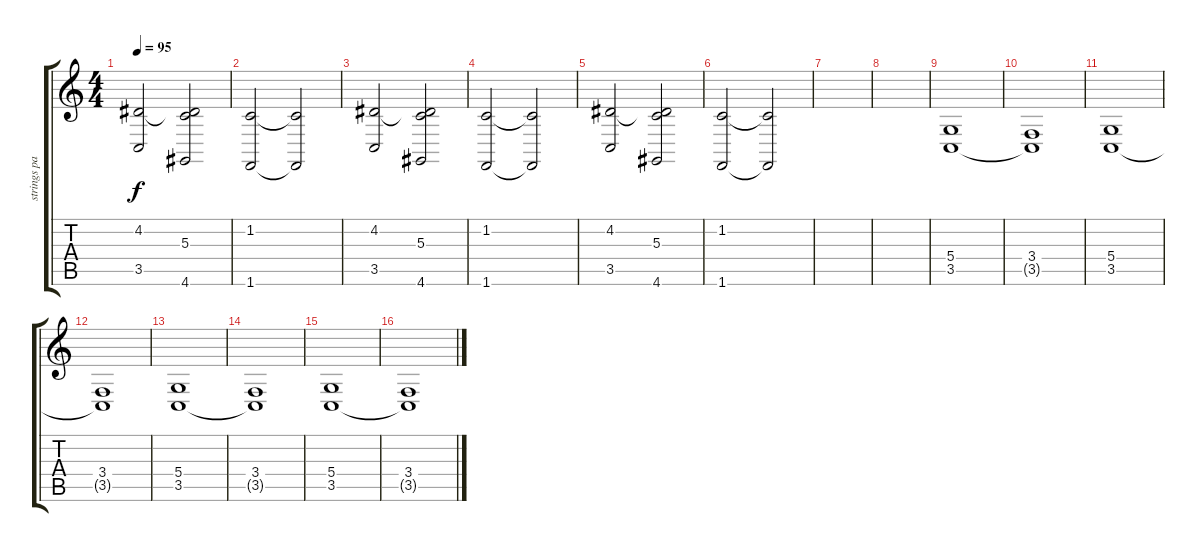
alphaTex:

\track ("strings pad" "strings pa") {instrument pad2warm}
\staff {score tabs}
\tuning (E4 B3 G3 D3 A2 E2) {hide}
\ts (4 4)
\tempo 95
\clef g2
\ks c
(4.2 3.5).2{dy f} (4.2{t} 5.3 4.6).2 |
(1.2 1.6).2 (1.2{t} 1.6{t}).2 |
(4.2 3.5).2 (4.2{t} 5.3 4.6).2 |
(1.2 1.6).2 (1.2{t} 1.6{t}).2 |
(4.2 3.5).2 (4.2{t} 5.3 4.6).2 |
(1.2 1.6).2 (1.2{t} 1.6{t}).2 |
|
|
(5.4 3.5).1 |
(3.4 3.5{t}).1 |
(5.4 3.5).1 |
(3.4 3.5{t}).1 |
(5.4 3.5).1 |
(3.4 3.5{t}).1 |
(5.4 3.5).1 |
(3.4 3.5{t}).1
